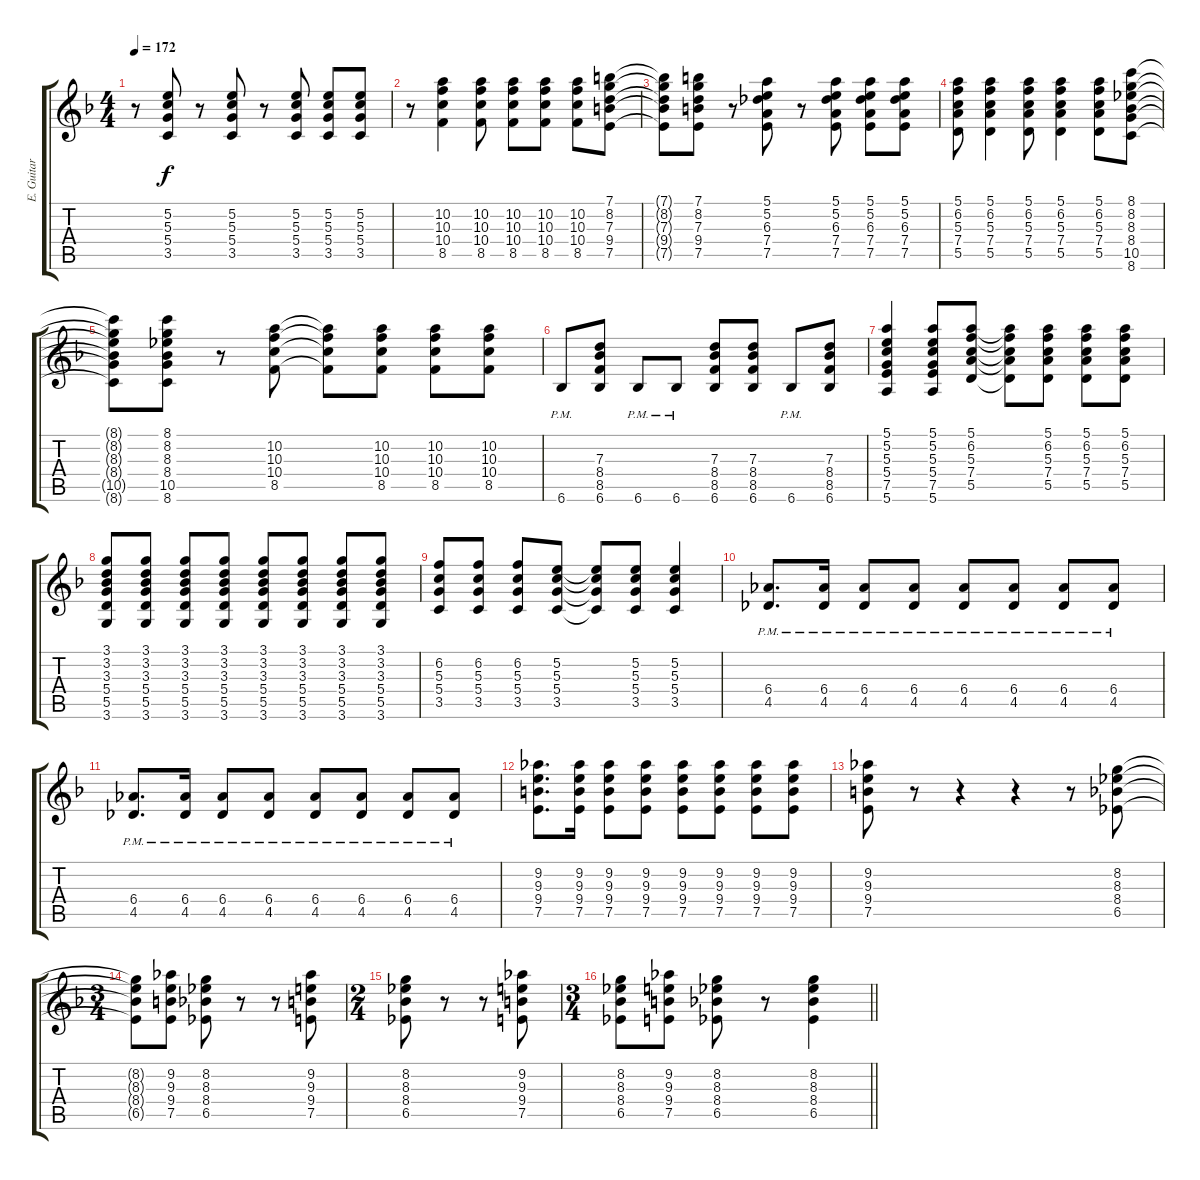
\track ("E. Guitar II" "E. Guitar ") {instrument overdrivenguitar}
\staff {score tabs}
\tuning (E4 B3 G3 D3 A2 E2) {hide}
\ts (4 4)
\tempo 172
\clef g2
\ks f
r.8{dy f} (5.2 5.3 5.4 3.5).8 r.8 (5.2 5.3 5.4 3.5).8 r.8 (5.2 5.3 5.4 3.5).8 (5.2 5.3 5.4 3.5).8 (5.2 5.3 5.4 3.5).8 |
r.8 (10.2 10.3 10.4 8.5).4 (10.2 10.3 10.4 8.5).8 (10.2 10.3 10.4 8.5).8 (10.2 10.3 10.4 8.5).8 (10.2 10.3 10.4 8.5).8 (7.1 8.2 7.3 9.4 7.5).8 |
(7.1{t} 8.2{t} 7.3{t} 9.4{t} 7.5{t}).8 (7.1 8.2 7.3 9.4 7.5).8 r.8 (5.1 5.2 6.3 7.4 7.5).8 r.8 (5.1 5.2 6.3 7.4 7.5).8 (5.1 5.2 6.3 7.4 7.5).8 (5.1 5.2 6.3 7.4 7.5).8 |
(5.1 6.2 5.3 7.4 5.5).8 (5.1 6.2 5.3 7.4 5.5).4 (5.1 6.2 5.3 7.4 5.5).8 (5.1 6.2 5.3 7.4 5.5).4 (5.1 6.2 5.3 7.4 5.5).8 (8.1 8.2 8.3 8.4 10.5 8.6).8 |
(8.1{t} 8.2{t} 8.3{t} 8.4{t} 10.5{t} 8.6{t}).8 (8.1 8.2 8.3 8.4 10.5 8.6).8 r.8 (10.2 10.3 10.4 8.5).8 (10.2{t} 10.3{t} 10.4{t} 8.5{t}).8 (10.2 10.3 10.4 8.5).8 (10.2 10.3 10.4 8.5).8 (10.2 10.3 10.4 8.5).8 |
6.6{pm}.8 (7.3 8.4 8.5 6.6).8 6.6{pm}.8 6.6{pm}.8 (7.3 8.4 8.5 6.6).8 (7.3 8.4 8.5 6.6).8 6.6{pm}.8 (7.3 8.4 8.5 6.6).8 |
(5.1 5.2 5.3 5.4 7.5 5.6).4 (5.1 5.2 5.3 5.4 7.5 5.6).8 (5.1 6.2 5.3 7.4 5.5).8 (5.1{t} 6.2{t} 5.3{t} 7.4{t} 5.5{t}).8 (5.1 6.2 5.3 7.4 5.5).8 (5.1 6.2 5.3 7.4 5.5).8 (5.1 6.2 5.3 7.4 5.5).8 |
(3.1 3.2 3.3 5.4 5.5 3.6).8 (3.1 3.2 3.3 5.4 5.5 3.6).8 (3.1 3.2 3.3 5.4 5.5 3.6).8 (3.1 3.2 3.3 5.4 5.5 3.6).8 (3.1 3.2 3.3 5.4 5.5 3.6).8 (3.1 3.2 3.3 5.4 5.5 3.6).8 (3.1 3.2 3.3 5.4 5.5 3.6).8 (3.1 3.2 3.3 5.4 5.5 3.6).8 |
(6.2 5.3 5.4 3.5).8 (6.2 5.3 5.4 3.5).8 (6.2 5.3 5.4 3.5).8 (5.2 5.3 5.4 3.5).8 (5.2{t} 5.3{t} 5.4{t} 3.5{t}).8 (5.2 5.3 5.4 3.5).8 (5.2 5.3 5.4 3.5).4 |
(6.4{pm} 4.5{pm}).8{d} (6.4{pm} 4.5{pm}).16 (6.4{pm} 4.5{pm}).8 (6.4{pm} 4.5{pm}).8 (6.4{pm} 4.5{pm}).8 (6.4{pm} 4.5{pm}).8 (6.4{pm} 4.5{pm}).8 (6.4{pm} 4.5{pm}).8 |
(6.4{pm} 4.5{pm}).8{d} (6.4{pm} 4.5{pm}).16 (6.4{pm} 4.5{pm}).8 (6.4{pm} 4.5{pm}).8 (6.4{pm} 4.5{pm}).8 (6.4{pm} 4.5{pm}).8 (6.4{pm} 4.5{pm}).8 (6.4{pm} 4.5{pm}).8 |
(9.2 9.3 9.4 7.5).8{d} (9.2 9.3 9.4 7.5).16 (9.2 9.3 9.4 7.5).8 (9.2 9.3 9.4 7.5).8 (9.2 9.3 9.4 7.5).8 (9.2 9.3 9.4 7.5).8 (9.2 9.3 9.4 7.5).8 (9.2 9.3 9.4 7.5).8 |
(9.2 9.3 9.4 7.5).8 r.8 r.4 r.4 r.8 (8.2 8.3 8.4 6.5).8 |
\ts (3 4)
(8.2{t} 8.3{t} 8.4{t} 6.5{t}).8 (9.2 9.3 9.4 7.5).8 (8.2 8.3 8.4 6.5).8 r.8 r.8 (9.2 9.3 9.4 7.5).8 |
\ts (2 4)
(8.2 8.3 8.4 6.5).8 r.8 r.8 (9.2 9.3 9.4 7.5).8 |
\ts (3 4)
\barLineRight lightlight
(8.2 8.3 8.4 6.5).8 (9.2 9.3 9.4 7.5).8 (8.2 8.3 8.4 6.5).8 r.8 (8.2 8.3 8.4 6.5).4
